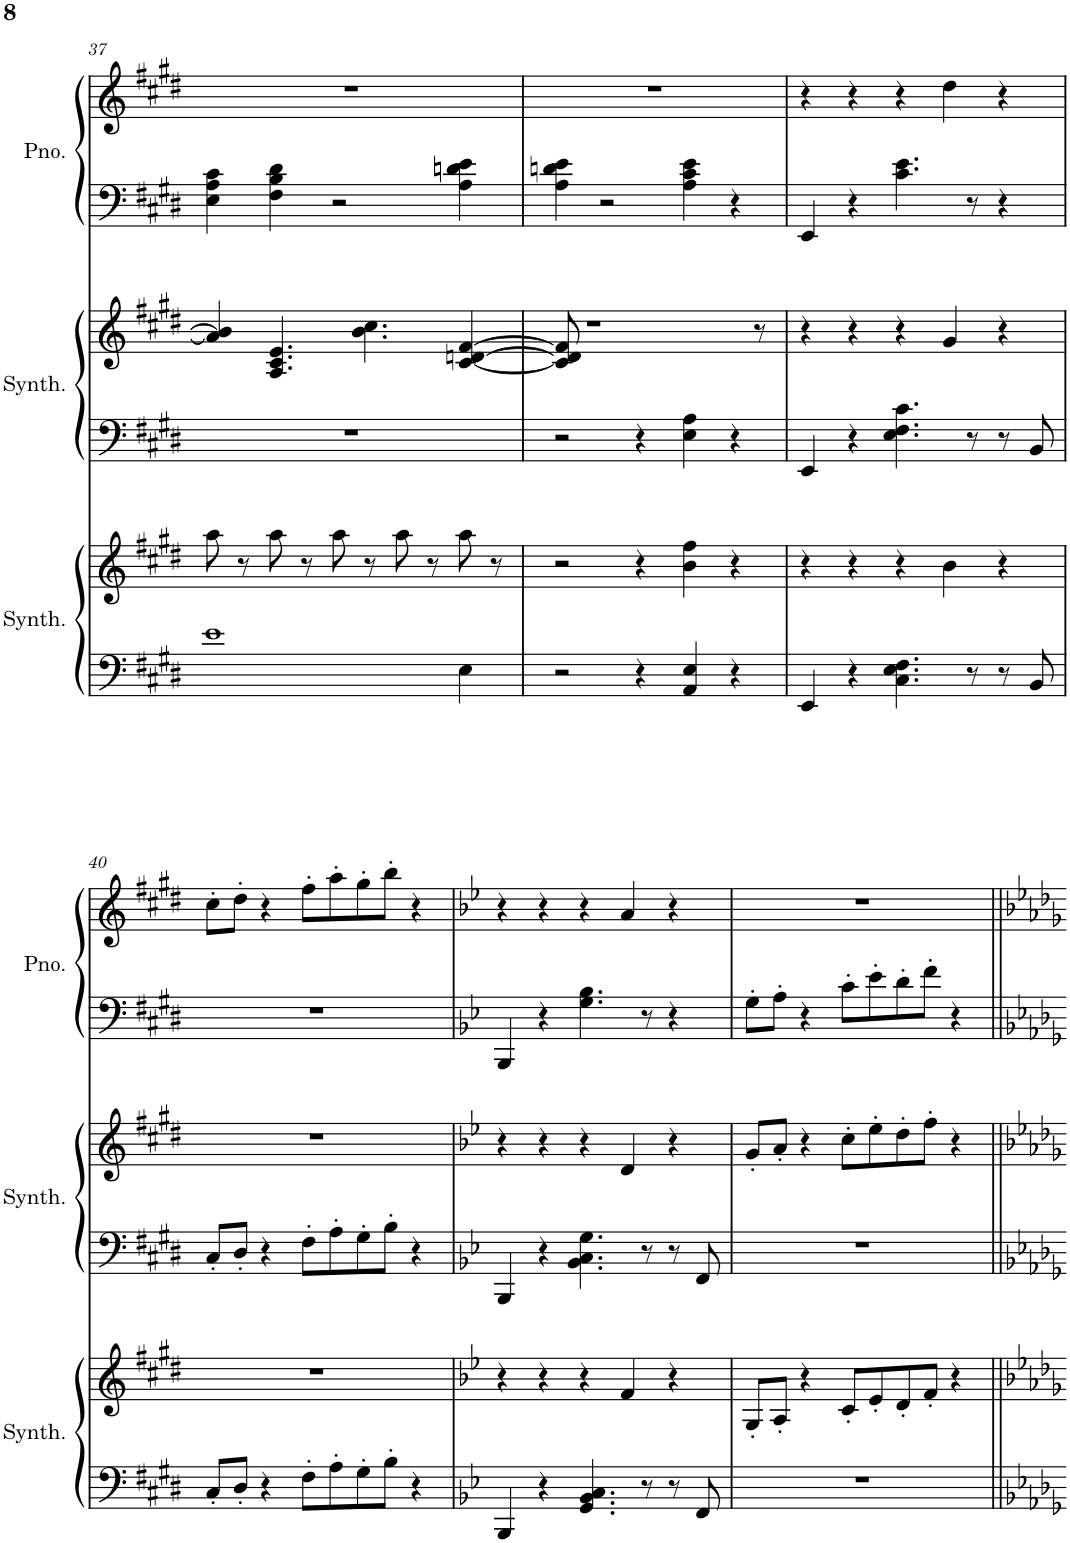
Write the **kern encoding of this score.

**kern	**kern	**kern	**kern	**kern	**kern
*part3	*part3	*part2	*part2	*part1	*part1
*staff6	*staff5	*staff4	*staff3	*staff2	*staff1
*I"New Age Synthesizer	*	*I"Brass Synthesizer	*	*I"Piano	*
*I'Synth.	*	*I'Synth.	*	*I'Pno.	*
!!LO:PB:g=z
*clefF4	*clefG2	*clefF4	*clefG2	*clefF4	*clefG2
*k[f#c#g#d#]	*k[f#c#g#d#]	*k[f#c#g#d#]	*k[f#c#g#d#]	*k[f#c#g#d#]	*k[f#c#g#d#]
*M10/8	*M10/8	*M10/8	*M10/8	*M10/8	*M10/8
=37	=37	=37	=37	=37	=37
1e	8aa\	4%5r	4a/] 4b/]	4E\ 4A\ 4c#\	4%5r
.	8r	.	.	.	.
.	8aa\	.	4.A/ 4.c#/ 4.e/	4F#\ 4B\ 4d#\	.
.	8r	.	.	.	.
.	8aa\	.	.	2r	.
.	8r	.	4.b\ 4.cc#\	.	.
.	8aa\	.	.	.	.
.	8r	.	.	.	.
4E\	8aa\	.	[4c#/ [4dn/ [4f#/	4A\ 4dn\ 4e\	.
.	8r	.	.	.	.
=38	=38	=38	=38	=38	=38
2r	2r	2r	8c#/] 8d/] 8f#/]	4A\ 4dn\ 4e\	4%5r
.	.	.	1r	.	.
.	.	.	.	2r	.
4r	4r	4r	.	.	.
4AA/ 4E/	4b\ 4ff#\	4E\ 4A\	.	4A\ 4c#\ 4e\	.
4r	4r	4r	.	4r	.
.	.	.	8r	.	.
=39	=39	=39	=39	=39	=39
4EE/	4r	4EE/	4r	4EE/	4r
4r	4r	4r	4r	4r	4r
4.C#\ 4.E\ 4.F#\	4r	4.E\ 4.F#\ 4.c#\	4r	4.c#\ 4.e\	4r
.	4b\	.	4g#/	.	4dd#\
8r	.	8r	.	8r	.
8r	4r	8r	4r	4r	4r
8BB/	.	8BB/	.	.	.
!!LO:LB:g=z
=40	=40	=40	=40	=40	=40
8C#'/L	4%5r	8C#'/L	4%5r	4%5r	8cc#'\L
8D#'/J	.	8D#'/J	.	.	8dd#'\J
4r	.	4r	.	.	4r
8F#'\L	.	8F#'\L	.	.	8ff#'\L
8A'\	.	8A'\	.	.	8aa'\
8G#'\	.	8G#'\	.	.	8gg#'\
8B'\J	.	8B'\J	.	.	8bb'\J
4r	.	4r	.	.	4r
=41	=41	=41	=41	=41	=41
*k[b-e-]	*k[b-e-]	*k[b-e-]	*k[b-e-]	*k[b-e-]	*k[b-e-]
4BBB-/	4r	4BBB-/	4r	4BBB-/	4r
4r	4r	4r	4r	4r	4r
4.GG/ 4.BB-/ 4.C/	4r	4.BB-\ 4.C\ 4.G\	4r	4.G\ 4.B-\	4r
.	4f/	.	4d/	.	4a/
8r	.	8r	.	8r	.
8r	4r	8r	4r	4r	4r
8FF/	.	8FF/	.	.	.
=42	=42	=42	=42	=42	=42
4%5r	8G'/L	4%5r	8g'/L	8G'\L	4%5r
.	8A'/J	.	8a'/J	8A'\J	.
.	4r	.	4r	4r	.
.	8c'/L	.	8cc'\L	8c'\L	.
.	8e-'/	.	8ee-'\	8e-'\	.
.	8d'/	.	8dd'\	8d'\	.
.	8f'/J	.	8ff'\J	8f'\J	.
.	4r	.	4r	4r	.
=||	=||	=||	=||	=||	=||
*-	*-	*-	*-	*-	*-
